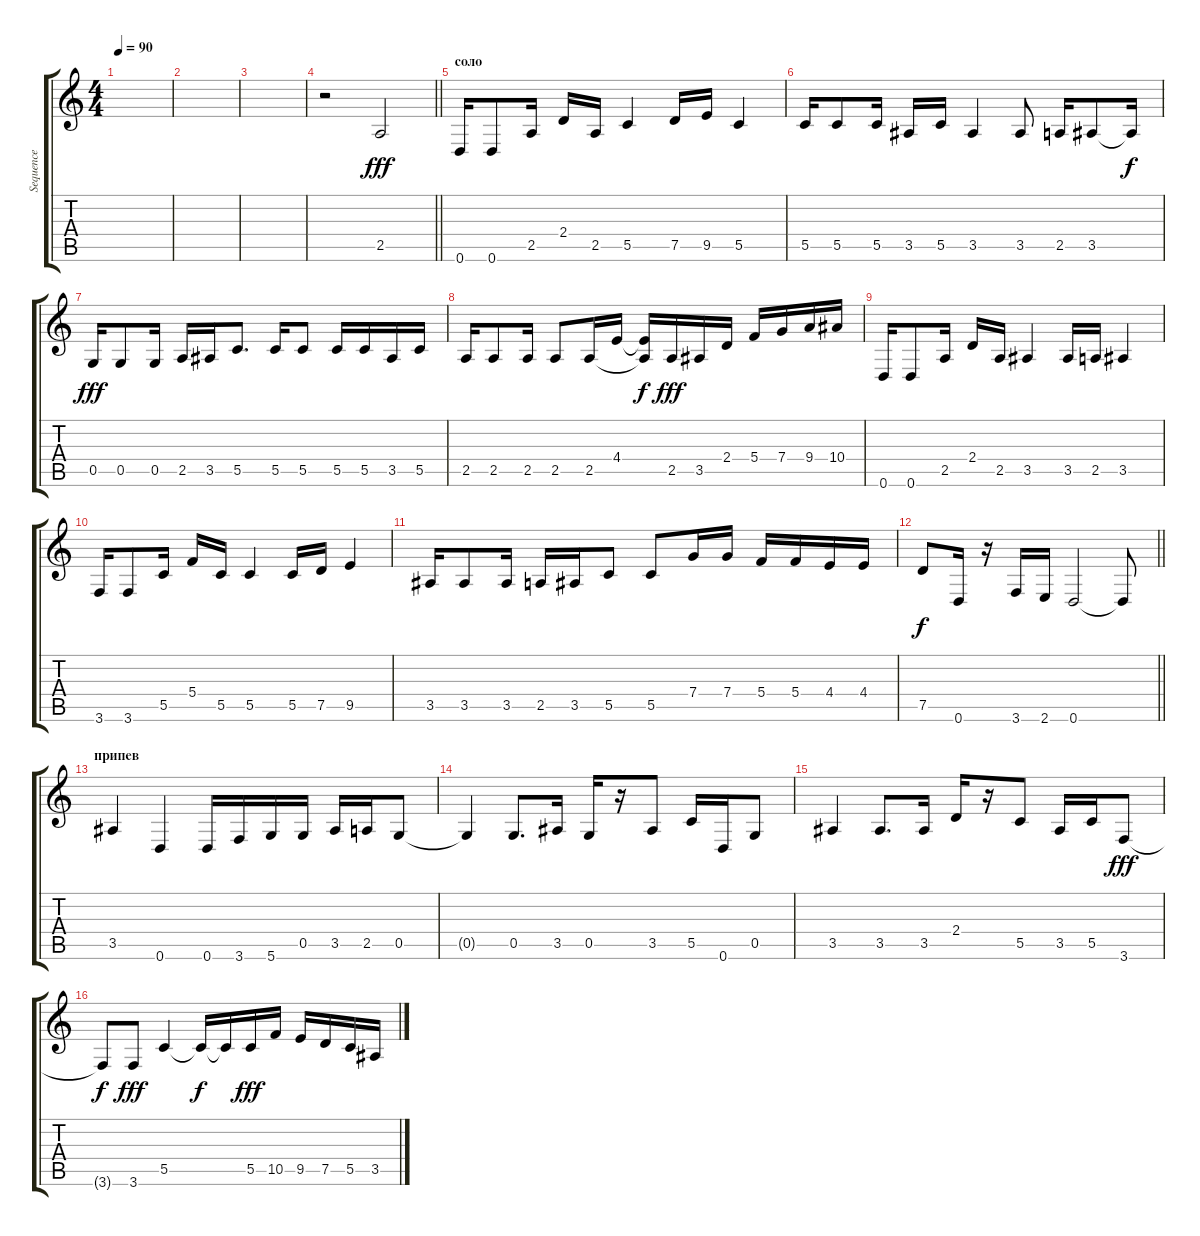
\track ("Sequence" "Sequence") {instrument electricbassfinger}
\staff {score tabs}
\tuning (D4 A3 F3 C3 G2 D2) {hide}
\ts (4 4)
\tempo 90
\clef g2
\ks c
|
|
|
\barLineRight lightlight
r.2 2.5.2{dy fff} |
\section ("" "соло")
0.6.16 0.6.8 2.5.16 2.4.16 2.5.16 5.5.4 7.5.16 9.5.16 5.5.4 |
5.5.16 5.5.8 5.5.16 3.5.16 5.5.16 3.5.4 3.5.8 2.5.16 3.5.8 3.5{t}.16{dy f} |
0.5.16{dy fff} 0.5.8 0.5.16 2.5.16 3.5.16 5.5.8{d} 5.5.16 5.5.8 5.5.16 5.5.16 3.5.16 5.5.16 |
2.5.16 2.5.8 2.5.16 2.5.8 2.5.16 4.4.16 (4.4{t} 2.5{t}).16{dy f} 2.5.16{dy fff} 3.5.16 2.4.16 5.4.16 7.4.16 9.4.16 10.4.16 |
0.6.16 0.6.8 2.5.16 2.4.16 2.5.16 3.5.4 3.5.16 2.5.16 3.5.4 |
3.6.16 3.6.8 5.5.16 5.4.16 5.5.16 5.5.4 5.5.16 7.5.16 9.5.4 |
3.5.16 3.5.8 3.5.16 2.5.16 3.5.16 5.5.8 5.5.8 7.4.16 7.4.16 5.4.16 5.4.16 4.4.16 4.4.16 |
\barLineRight lightlight
7.5.8{dy f} 0.6.16 r.16 3.6.16 2.6.16 0.6.2 0.6{t}.8 |
\section ("" "припев")
3.5.4 0.6.4 0.6.16 3.6.16 5.6.16 0.5.16 3.5.16 2.5.16 0.5.8 |
0.5{t}.4 0.5.8{d} 3.5.16 0.5.16 r.16 3.5.8 5.5.16 0.6.16 0.5.8 |
3.5.4 3.5.8{d} 3.5.16 2.4.16 r.16 5.5.8 3.5.16 5.5.16 3.6.8{dy fff} |
3.6{t}.8{dy f} 3.6.8{dy fff} 5.5.4 5.5{t}.16{dy f} 5.5{t}.16 5.5.16{dy fff} 10.5.16 9.5.16 7.5.16 5.5.16 3.5.16
